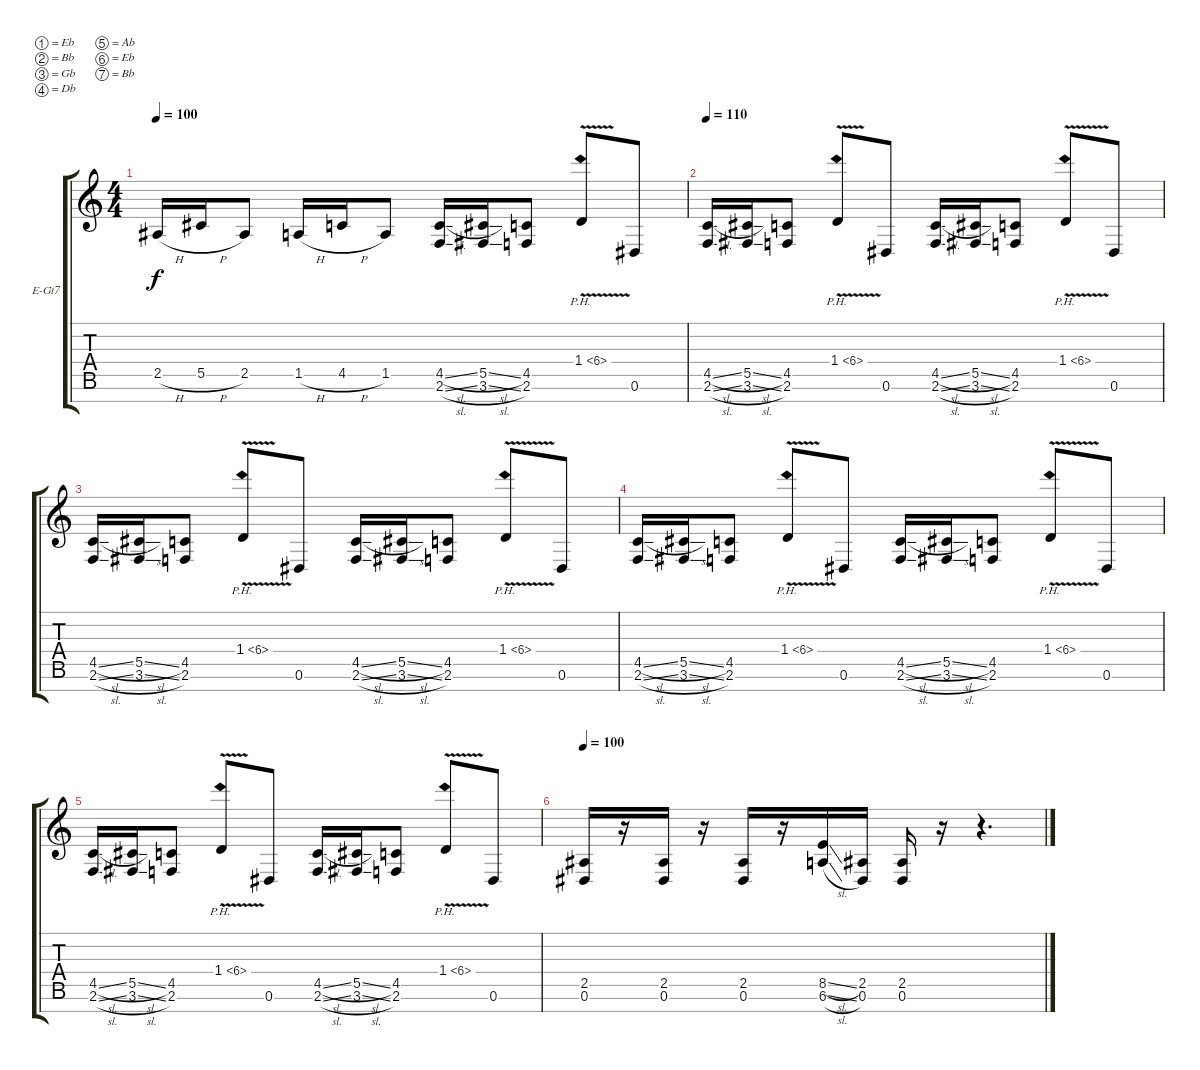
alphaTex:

\bracketExtendMode groupsimilarinstruments
\firstSystemTrackNameOrientation horizontal
\otherSystemsTrackNameOrientation horizontal
\track ("Jack Owen" "E-Gt7") {instrument distortionguitar}
\staff {score tabs}
\tuning (Eb4 Bb3 Gb3 Db3 Ab2 Eb2 Bb1)
\ts (4 4)
\tempo 100
\clef g2
\scale
0.333333
\ks c
2.5{h}.16{dy f} 5.5{h}.16 2.5.8 1.5{h}.16 4.5{h}.16 1.5.8 (2.6{sl} 4.5{sl}).16 (3.6{sl} 5.5{sl}).16 (2.6 4.5).8 1.4{ph 5 v}.8 0.6.8 |
\tempo 110
\scale
0.333333 (2.6{sl} 4.5{sl}).16 (3.6{sl} 5.5{sl}).16 (2.6 4.5).8 1.4{ph 5 v}.8 0.6.8 (2.6{sl} 4.5{sl}).16 (3.6{sl} 5.5{sl}).16 (2.6 4.5).8 1.4{ph 5 v}.8 0.6.8 |
\scale
0.333333 (2.6{sl} 4.5{sl}).16 (3.6{sl} 5.5{sl}).16 (2.6 4.5).8 1.4{ph 5 v}.8 0.6.8 (2.6{sl} 4.5{sl}).16 (3.6{sl} 5.5{sl}).16 (2.6 4.5).8 1.4{ph 5 v}.8 0.6.8 |
\scale
0.333333 (2.6{sl} 4.5{sl}).16 (3.6{sl} 5.5{sl}).16 (2.6 4.5).8 1.4{ph 5 v}.8 0.6.8 (2.6{sl} 4.5{sl}).16 (3.6{sl} 5.5{sl}).16 (2.6 4.5).8 1.4{ph 5 v}.8 0.6.8 |
\scale
0.333333 (2.6{sl} 4.5{sl}).16 (3.6{sl} 5.5{sl}).16 (2.6 4.5).8 1.4{ph 5 v}.8 0.6.8 (2.6{sl} 4.5{sl}).16 (3.6{sl} 5.5{sl}).16 (2.6 4.5).8 1.4{ph 5 v}.8 0.6.8 |
\tempo 100
\scale
0.333333 (0.6 2.5).16 r.16 (0.6 2.5).16 r.16 (0.6 2.5).16 r.16 (8.5{sl} 6.6{sl}).16 (0.6 2.5).16 (0.6 2.5).16 r.16 r.4{d}
